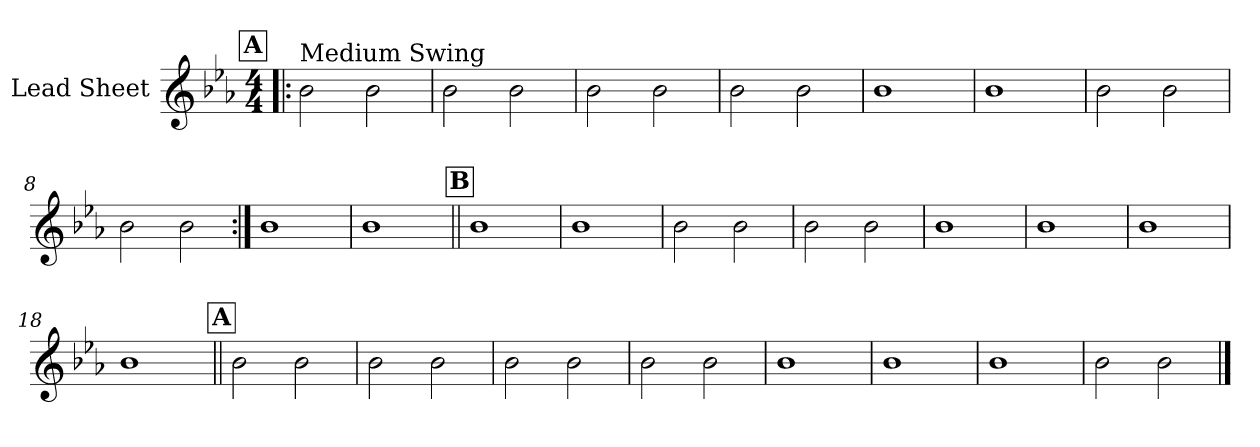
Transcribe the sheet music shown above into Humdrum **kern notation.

**kern
*part1
*staff1
*I"Lead Sheet
*clefG2
*k[b-e-a-]
*E-:
*M4/4
!!LO:REH:place=s1:a:fs=14:t=A
=1!|:
!LO:TX:a:t=Medium Swing
2b-\
2b-\
=2
2b-\
2b-\
=3
2b-\
2b-\
=4
2b-\
2b-\
!!LO:LB:g=z
=5
1b-
=6
1b-
=7
2b-\
2b-\
=8
2b-\
2b-\
!!LO:LB:g=z
=9:|!
1b-
=10
1b-
!!LO:LB:g=z
!!LO:REH:place=s1:a:fs=14:t=B
=11||
1b-
=12
1b-
=13
2b-\
2b-\
=14
2b-\
2b-\
!!LO:LB:g=z
=15
1b-
=16
1b-
=17
1b-
=18
1b-
!!LO:LB:g=z
!!LO:REH:place=s1:a:fs=14:t=A
=19||
2b-\
2b-\
=20
2b-\
2b-\
=21
2b-\
2b-\
=22
2b-\
2b-\
!!LO:LB:g=z
=23
1b-
=24
1b-
=25
1b-
=26
2b-\
2b-\
==
*-
